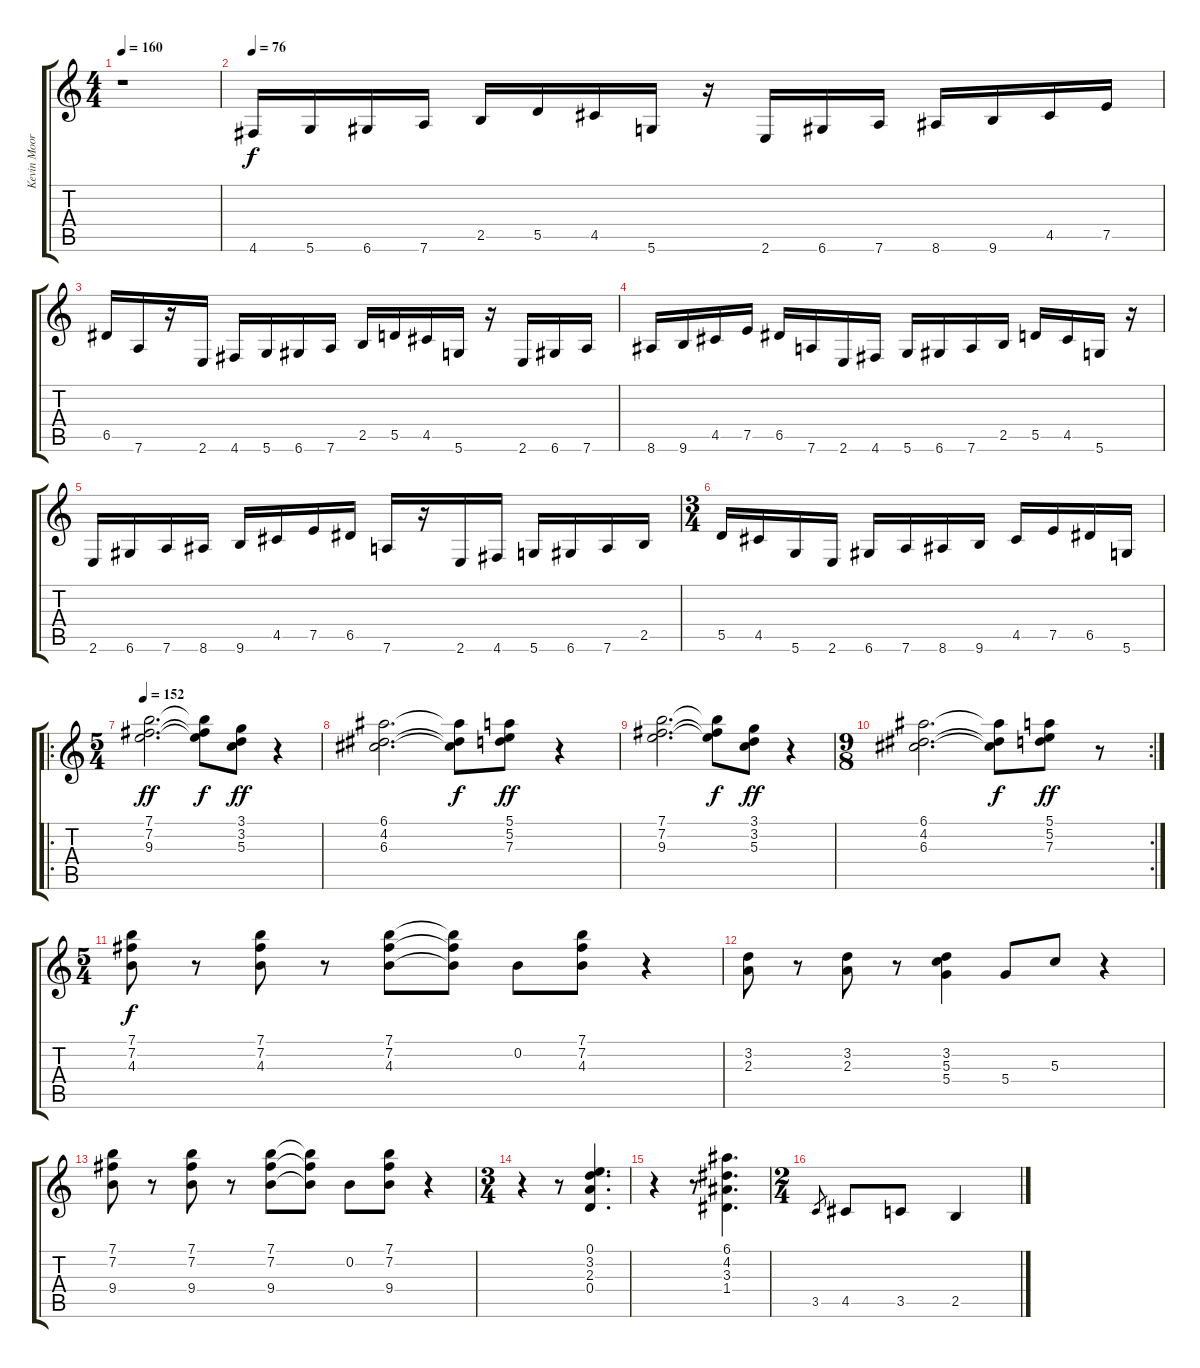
\track ("Kevin Moore (Keyboard)" "Kevin Moor") {instrument drawbarorgan}
\staff {score tabs}
\tuning (E5 B4 G4 D4 A3 D3) {hide}
\ts (4 4)
\tempo 160
\clef g2
\ks c
r.1{dy f} |
\tempo 76
4.6.16{volume 11 instrument lead2sawtooth} 5.6.16 6.6.16 7.6.16 2.5.16 5.5.16 4.5.16 5.6.16 r.16 2.6.16 6.6.16 7.6.16 8.6.16 9.6.16 4.5.16 7.5.16 |
6.5.16 7.6.16 r.16 2.6.16 4.6.16 5.6.16 6.6.16 7.6.16 2.5.16 5.5.16 4.5.16 5.6.16 r.16 2.6.16 6.6.16 7.6.16 |
8.6.16 9.6.16 4.5.16 7.5.16 6.5.16 7.6.16 2.6.16 4.6.16 5.6.16 6.6.16 7.6.16 2.5.16 5.5.16 4.5.16 5.6.16 r.16 |
2.6.16 6.6.16 7.6.16 8.6.16 9.6.16 4.5.16 7.5.16 6.5.16 7.6.16 r.16 2.6.16 4.6.16 5.6.16 6.6.16 7.6.16 2.5.16 |
\ts (3 4)
5.5.16 4.5.16 5.6.16 2.6.16 6.6.16 7.6.16 8.6.16 9.6.16 4.5.16 7.5.16 6.5.16 5.6.16 |
\ro
\ts (5 4)
\tempo 152
(7.1 7.2 9.3).2{d dy ff volume 11 instrument drawbarorgan} (7.1{t} 7.2{t} 9.3{t}).8{dy f} (3.1 3.2 5.3).8{dy ff} r.4 |
(6.1 4.2 6.3).2{d} (6.1{t} 4.2{t} 6.3{t}).8{dy f} (5.1 5.2 7.3).8{dy ff} r.4 |
(7.1 7.2 9.3).2{d} (7.1{t} 7.2{t} 9.3{t}).8{dy f} (3.1 3.2 5.3).8{dy ff} r.4 |
\rc 2
\ts (9 8)
(6.1 4.2 6.3).2{d} (6.1{t} 4.2{t} 6.3{t}).8{dy f} (5.1 5.2 7.3).8{dy ff} r.8 |
\ts (5 4)
(7.1 7.2 4.3).8{dy f volume 11 instrument rockorgan} r.8 (7.1 7.2 4.3).8 r.8 (7.1 7.2 4.3).8 (7.1{t} 7.2{t} 4.3{t}).8 0.2.8 (7.1 7.2 4.3).8 r.4 |
(3.2 2.3).8 r.8 (3.2 2.3).8 r.8 (3.2 5.3 5.4).4 5.4.8 5.3.8 r.4 |
(7.1 7.2 9.4).8 r.8 (7.1 7.2 9.4).8 r.8 (7.1 7.2 9.4).8 (7.1{t} 7.2{t} 9.4{t}).8 0.2.8 (7.1 7.2 9.4).8 r.4 |
\ts (3 4)
r.4 r.8 (0.1 3.2 2.3 0.4).4{d} |
r.4 r.8 (6.1 4.2 3.3 1.4).4{d} |
\ts (2 4)
3.5.8{gr} 4.5.8 3.5.8 2.5.4
